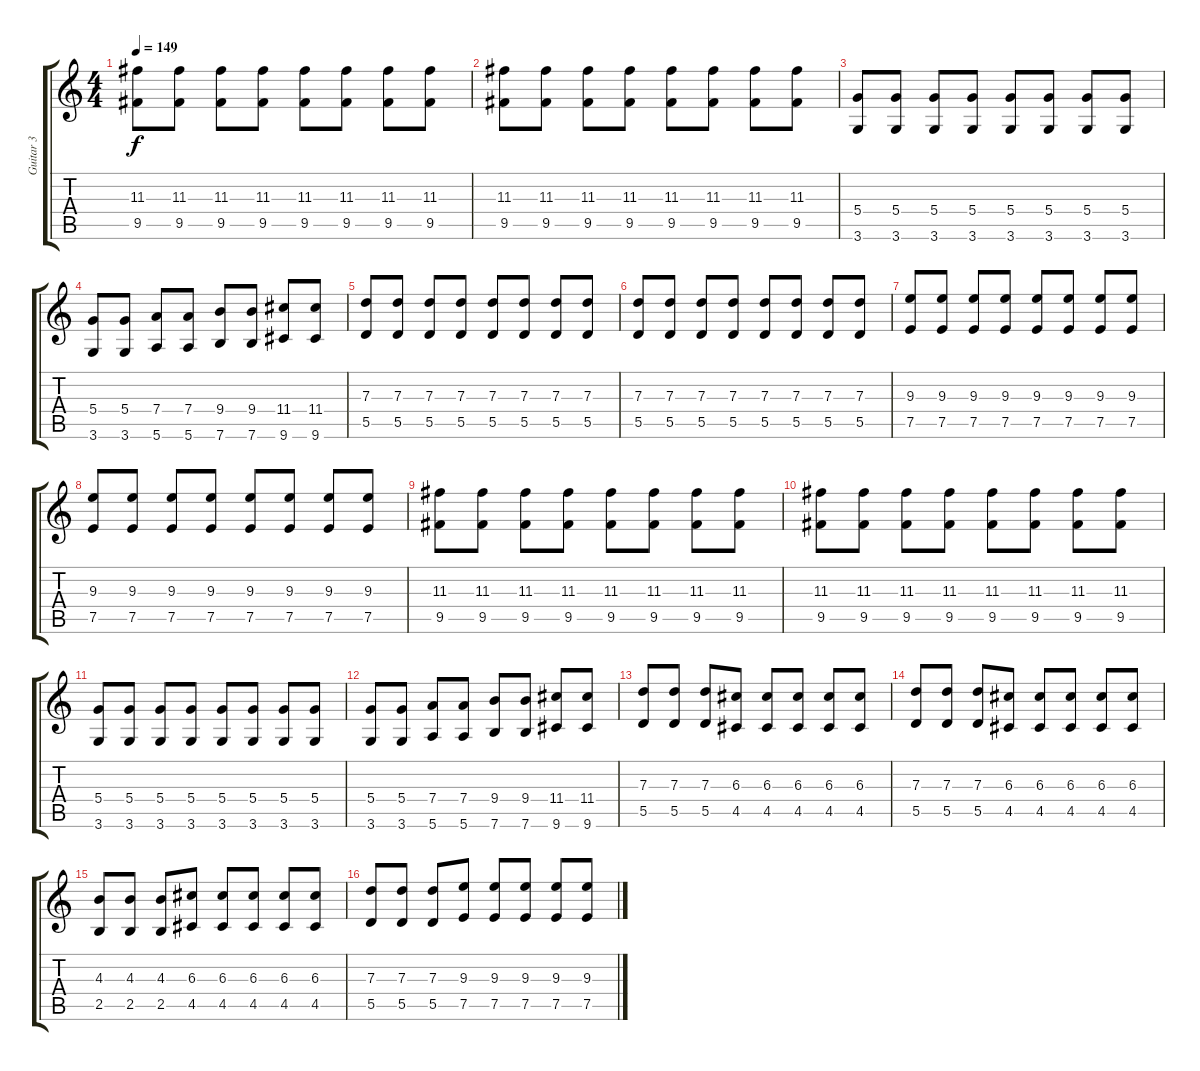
\track ("Guitar 3" "Guitar 3") {instrument distortionguitar}
\staff {score tabs}
\tuning (E4 B3 G3 D3 A2 E2) {hide}
\ts (4 4)
\tempo 149
\clef g2
\ks c
(11.3 9.5).8{dy f} (11.3 9.5).8 (11.3 9.5).8 (11.3 9.5).8 (11.3 9.5).8 (11.3 9.5).8 (11.3 9.5).8 (11.3 9.5).8 |
(11.3 9.5).8 (11.3 9.5).8 (11.3 9.5).8 (11.3 9.5).8 (11.3 9.5).8 (11.3 9.5).8 (11.3 9.5).8 (11.3 9.5).8 |
(5.4 3.6).8 (5.4 3.6).8 (5.4 3.6).8 (5.4 3.6).8 (5.4 3.6).8 (5.4 3.6).8 (5.4 3.6).8 (5.4 3.6).8 |
(5.4 3.6).8 (5.4 3.6).8 (7.4 5.6).8 (7.4 5.6).8 (9.4 7.6).8 (9.4 7.6).8 (11.4 9.6).8 (11.4 9.6).8 |
(7.3 5.5).8 (7.3 5.5).8 (7.3 5.5).8 (7.3 5.5).8 (7.3 5.5).8 (7.3 5.5).8 (7.3 5.5).8 (7.3 5.5).8 |
(7.3 5.5).8 (7.3 5.5).8 (7.3 5.5).8 (7.3 5.5).8 (7.3 5.5).8 (7.3 5.5).8 (7.3 5.5).8 (7.3 5.5).8 |
(9.3 7.5).8 (9.3 7.5).8 (9.3 7.5).8 (9.3 7.5).8 (9.3 7.5).8 (9.3 7.5).8 (9.3 7.5).8 (9.3 7.5).8 |
(9.3 7.5).8 (9.3 7.5).8 (9.3 7.5).8 (9.3 7.5).8 (9.3 7.5).8 (9.3 7.5).8 (9.3 7.5).8 (9.3 7.5).8 |
(11.3 9.5).8 (11.3 9.5).8 (11.3 9.5).8 (11.3 9.5).8 (11.3 9.5).8 (11.3 9.5).8 (11.3 9.5).8 (11.3 9.5).8 |
(11.3 9.5).8 (11.3 9.5).8 (11.3 9.5).8 (11.3 9.5).8 (11.3 9.5).8 (11.3 9.5).8 (11.3 9.5).8 (11.3 9.5).8 |
(5.4 3.6).8 (5.4 3.6).8 (5.4 3.6).8 (5.4 3.6).8 (5.4 3.6).8 (5.4 3.6).8 (5.4 3.6).8 (5.4 3.6).8 |
(5.4 3.6).8 (5.4 3.6).8 (7.4 5.6).8 (7.4 5.6).8 (9.4 7.6).8 (9.4 7.6).8 (11.4 9.6).8 (11.4 9.6).8 |
(7.3 5.5).8 (7.3 5.5).8 (7.3 5.5).8 (6.3 4.5).8 (6.3 4.5).8 (6.3 4.5).8 (6.3 4.5).8 (6.3 4.5).8 |
(7.3 5.5).8 (7.3 5.5).8 (7.3 5.5).8 (6.3 4.5).8 (6.3 4.5).8 (6.3 4.5).8 (6.3 4.5).8 (6.3 4.5).8 |
(4.3 2.5).8 (4.3 2.5).8 (4.3 2.5).8 (6.3 4.5).8 (6.3 4.5).8 (6.3 4.5).8 (6.3 4.5).8 (6.3 4.5).8 |
(7.3 5.5).8 (7.3 5.5).8 (7.3 5.5).8 (9.3 7.5).8 (9.3 7.5).8 (9.3 7.5).8 (9.3 7.5).8 (9.3 7.5).8
